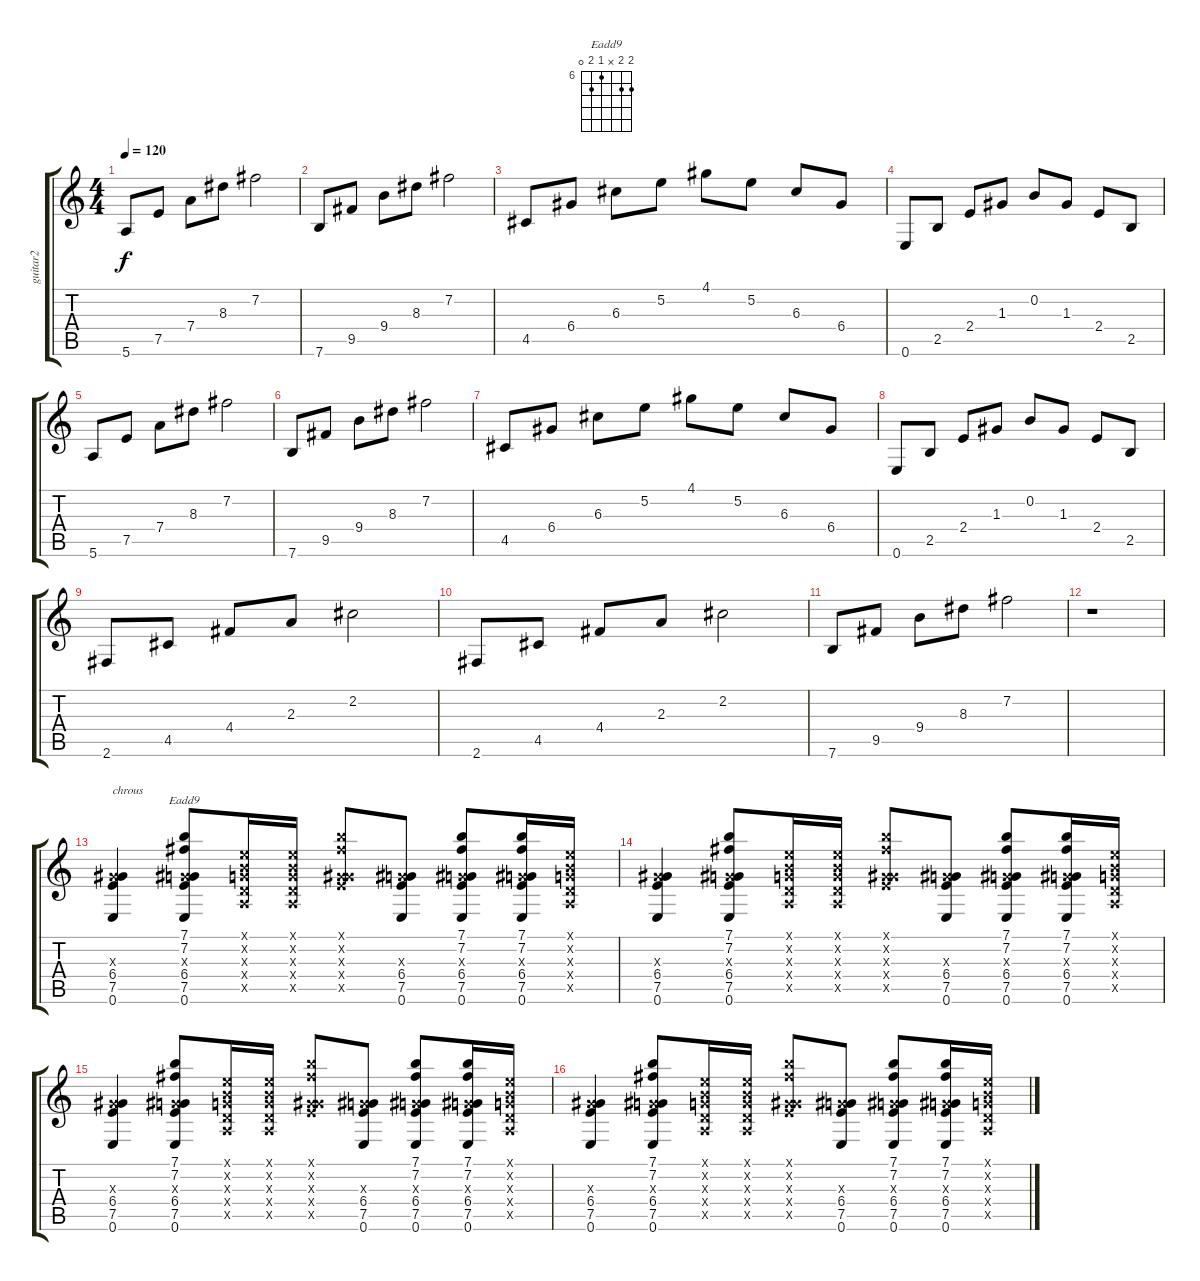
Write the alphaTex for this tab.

\track ("guitar2" "guitar2") {instrument acousticguitarsteel}
\staff {score tabs}
\tuning (E4 B3 G3 D3 A2 E2) {hide}
\chord ("Eadd9" 7 7 x 6 7 0) {firstfret 6}
\ts (4 4)
\tempo 120
\clef g2
\ks c
5.6.8{dy f} 7.5.8 7.4.8 8.3.8 7.2.2 |
7.6.8 9.5.8 9.4.8 8.3.8 7.2.2 |
4.5.8 6.4.8 6.3.8 5.2.8 4.1.8 5.2.8 6.3.8 6.4.8 |
0.6.8 2.5.8 2.4.8 1.3.8 0.2.8 1.3.8 2.4.8 2.5.8 |
5.6.8 7.5.8 7.4.8 8.3.8 7.2.2 |
7.6.8 9.5.8 9.4.8 8.3.8 7.2.2 |
4.5.8 6.4.8 6.3.8 5.2.8 4.1.8 5.2.8 6.3.8 6.4.8 |
0.6.8 2.5.8 2.4.8 1.3.8 0.2.8 1.3.8 2.4.8 2.5.8 |
2.6.8 4.5.8 4.4.8 2.3.8 2.2.2 |
2.6.8 4.5.8 4.4.8 2.3.8 2.2.2 |
7.6.8 9.5.8 9.4.8 8.3.8 7.2.2 |
r.1 |
(0.3{x} 6.4 7.5 0.6).4{txt "chrous"} (7.1 7.2 0.3{x} 6.4 7.5 0.6).8{ch "Eadd9"} (0.1{x} 0.2{x} 0.3{x} 0.4{x} 0.5{x}).16 (0.1{x} 0.2{x} 0.3{x} 0.4{x} 0.5{x}).16 (7.1{x} 7.2{x} 0.3{x} 6.4{x} 7.5{x}).8 (0.3{x} 6.4 7.5 0.6).8 (7.1 7.2 0.3{x} 6.4 7.5 0.6).8 (7.1 7.2 0.3{x} 6.4 7.5 0.6).16 (0.1{x} 0.2{x} 0.3{x} 0.4{x} 0.5{x}).16 |
(0.3{x} 6.4 7.5 0.6).4 (7.1 7.2 0.3{x} 6.4 7.5 0.6).8 (0.1{x} 0.2{x} 0.3{x} 0.4{x} 0.5{x}).16 (0.1{x} 0.2{x} 0.3{x} 0.4{x} 0.5{x}).16 (7.1{x} 7.2{x} 0.3{x} 6.4{x} 7.5{x}).8 (0.3{x} 6.4 7.5 0.6).8 (7.1 7.2 0.3{x} 6.4 7.5 0.6).8 (7.1 7.2 0.3{x} 6.4 7.5 0.6).16 (0.1{x} 0.2{x} 0.3{x} 0.4{x} 0.5{x}).16 |
(0.3{x} 6.4 7.5 0.6).4 (7.1 7.2 0.3{x} 6.4 7.5 0.6).8 (0.1{x} 0.2{x} 0.3{x} 0.4{x} 0.5{x}).16 (0.1{x} 0.2{x} 0.3{x} 0.4{x} 0.5{x}).16 (7.1{x} 7.2{x} 0.3{x} 6.4{x} 7.5{x}).8 (0.3{x} 6.4 7.5 0.6).8 (7.1 7.2 0.3{x} 6.4 7.5 0.6).8 (7.1 7.2 0.3{x} 6.4 7.5 0.6).16 (0.1{x} 0.2{x} 0.3{x} 0.4{x} 0.5{x}).16 |
(0.3{x} 6.4 7.5 0.6).4 (7.1 7.2 0.3{x} 6.4 7.5 0.6).8 (0.1{x} 0.2{x} 0.3{x} 0.4{x} 0.5{x}).16 (0.1{x} 0.2{x} 0.3{x} 0.4{x} 0.5{x}).16 (7.1{x} 7.2{x} 0.3{x} 6.4{x} 7.5{x}).8 (0.3{x} 6.4 7.5 0.6).8 (7.1 7.2 0.3{x} 6.4 7.5 0.6).8 (7.1 7.2 0.3{x} 6.4 7.5 0.6).16 (0.1{x} 0.2{x} 0.3{x} 0.4{x} 0.5{x}).16
